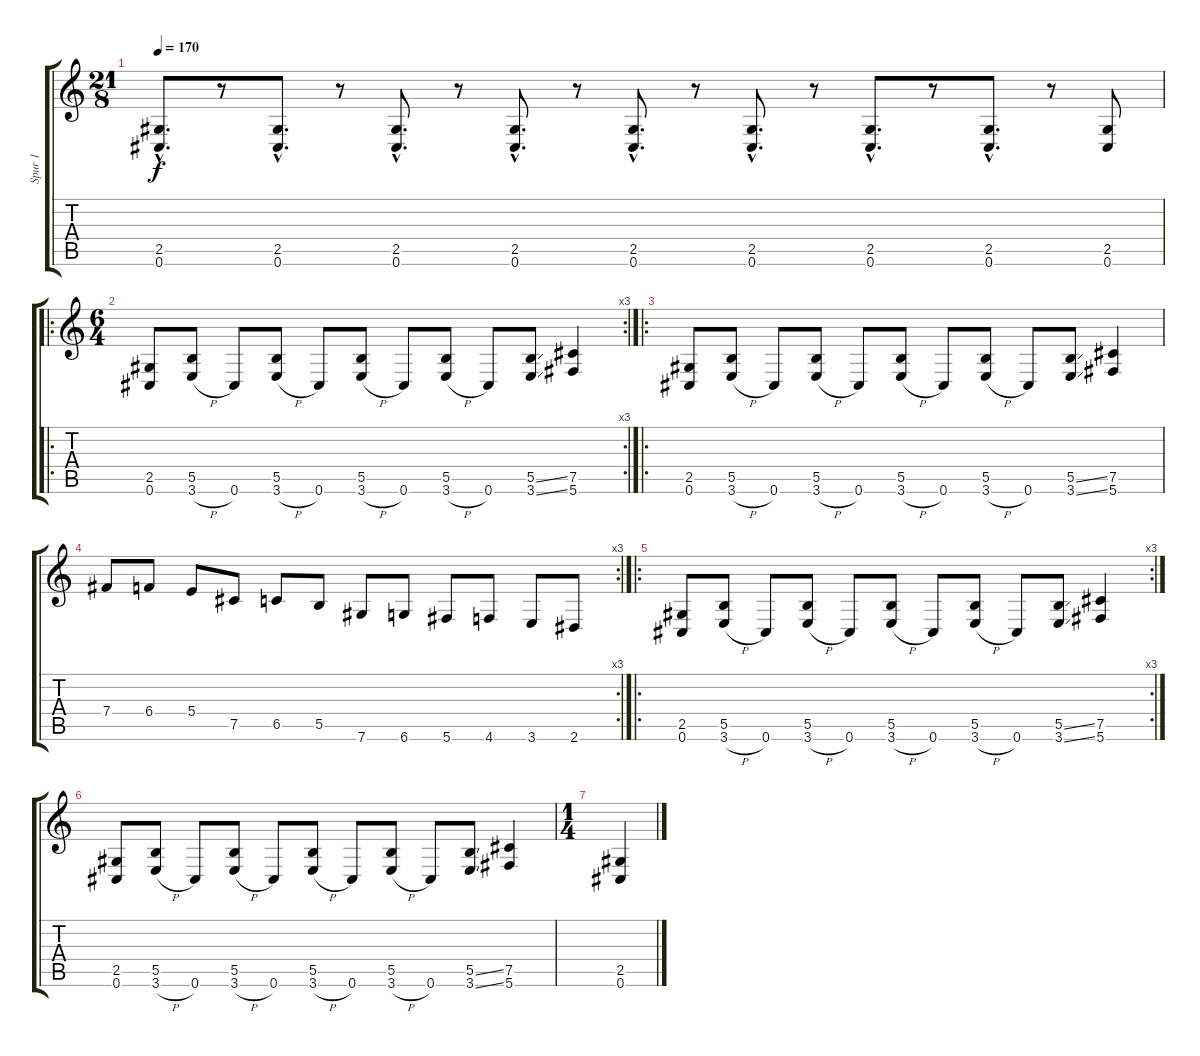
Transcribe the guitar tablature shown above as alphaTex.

\track ("Spur 1" "Spur 1") {instrument overdrivenguitar}
\staff {score tabs}
\tuning (Db4 Ab3 E3 B2 Gb2 Db2) {hide}
\ts (21 8)
\tempo 170
\clef g2
\ks c
(2.5{hac} 0.6{hac}).8{d dy f} r.8 (2.5{hac} 0.6{hac}).8{d} r.8 (2.5{hac} 0.6{hac}).8{d} r.8 (2.5{hac} 0.6{hac}).8{d} r.8 (2.5{hac} 0.6{hac}).8{d} r.8 (2.5{hac} 0.6{hac}).8{d} r.8 (2.5{hac} 0.6{hac}).8{d} r.8 (2.5{hac} 0.6{hac}).8{d} r.8 (2.5 0.6).8 |
\ro
\rc 3
\ts (6 4)
(2.5 0.6).8 (5.5 3.6{h}).8 0.6.8 (5.5 3.6{h}).8 0.6.8 (5.5 3.6{h}).8 0.6.8 (5.5 3.6{h}).8 0.6.8 (5.5{ss} 3.6{ss}).8 (7.5 5.6).4 |
\ro
(2.5 0.6).8 (5.5 3.6{h}).8 0.6.8 (5.5 3.6{h}).8 0.6.8 (5.5 3.6{h}).8 0.6.8 (5.5 3.6{h}).8 0.6.8 (5.5{ss} 3.6{ss}).8 (7.5 5.6).4 |
\rc 3
7.4.8 6.4.8 5.4.8 7.5.8 6.5.8 5.5.8 7.6.8 6.6.8 5.6.8 4.6.8 3.6.8 2.6.8 |
\ro
\rc 3
(2.5 0.6).8 (5.5 3.6{h}).8 0.6.8 (5.5 3.6{h}).8 0.6.8 (5.5 3.6{h}).8 0.6.8 (5.5 3.6{h}).8 0.6.8 (5.5{ss} 3.6{ss}).8 (7.5 5.6).4 |
(2.5 0.6).8 (5.5 3.6{h}).8 0.6.8 (5.5 3.6{h}).8 0.6.8 (5.5 3.6{h}).8 0.6.8 (5.5 3.6{h}).8 0.6.8 (5.5{ss} 3.6{ss}).8 (7.5 5.6).4 |
\ts (1 4)
(2.5 0.6).4
